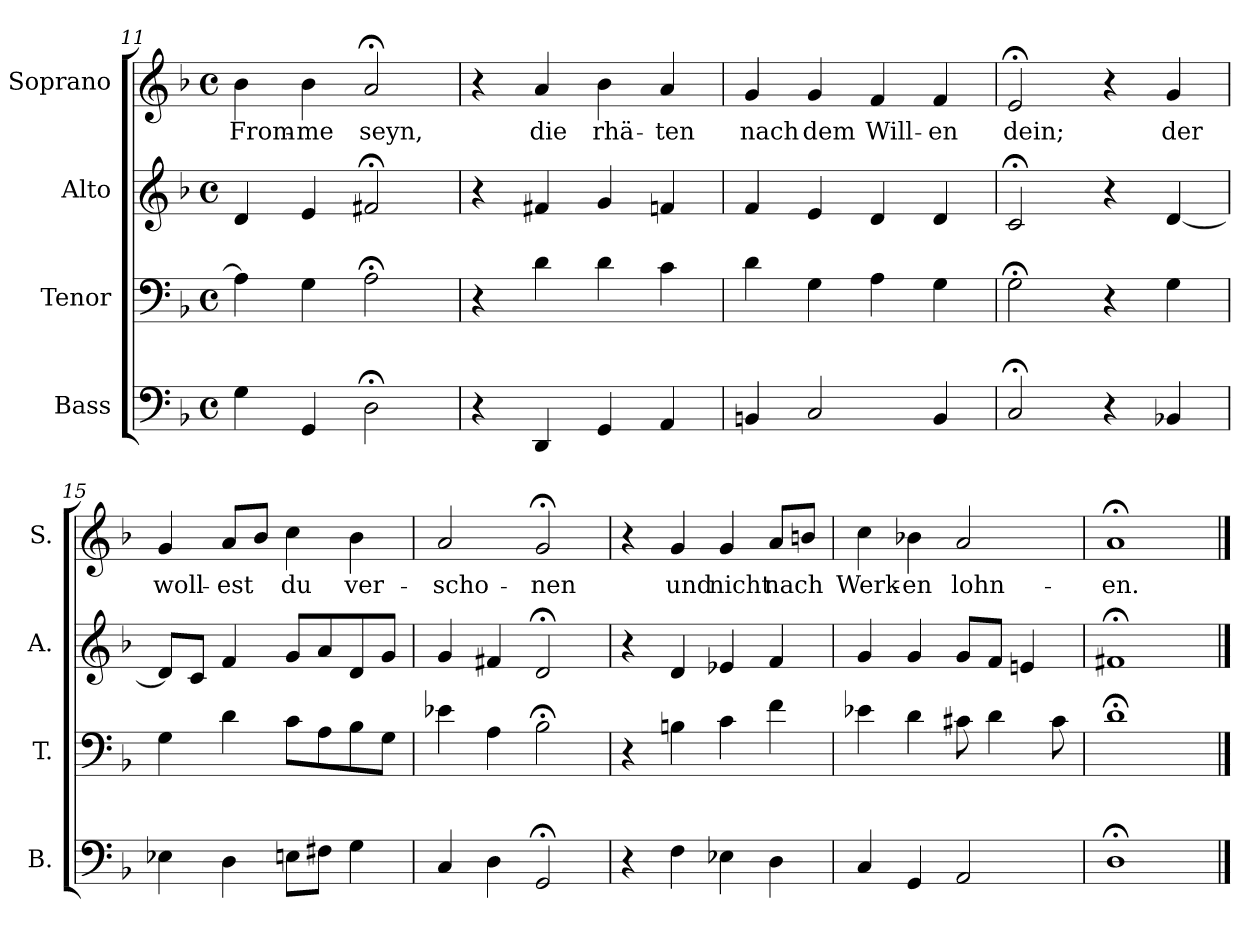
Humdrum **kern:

**kern	**kern	**kern	**kern	**text
*part4	*part3	*part2	*part1	*part1
*staff4	*staff3	*staff2	*staff1	*staff1
*I"Bass	*I"Tenor	*I"Alto	*I"Soprano	*
*I'B.	*I'T.	*I'A.	*I'S.	*
*clefF4	*clefF4	*clefG2	*clefG2	*
*k[b-]	*k[b-]	*k[b-]	*k[b-]	*
*F:	*F:	*F:	*F:	*
*M4/4	*M4/4	*M4/4	*M4/4	*
*met(c)	*met(c)	*met(c)	*met(c)	*
=11	=11	=11	=11	=11
!	!	!	!	!LO:LY:b
4G\	4A\]	4d/	4b-\	From-
!	!	!	!	!LO:LY:b
4GG/	4G\	4e/	4b-\	-me
!	!	!	!	!LO:LY:b
2D;<\	2A;<\	2f#X;</	2a;</	seyn,
=12	=12	=12	=12	=12
4r	4r	4r	4r	.
!	!	!	!	!LO:LY:b
4DD/	4d\	4f#X/	4a/	die
!	!	!	!	!LO:LY:b
4GG/	4d\	4g/	4b-\	rhä-
!	!	!	!	!LO:LY:b
4AA/	4c\	4fn/	4a/	-ten
!!LO:PB:g=z
=13	=13	=13	=13	=13
!	!	!	!	!LO:LY:b
4BBn/	4d\	4f/	4g/	nach
!	!	!	!	!LO:LY:b
2C/	4G\	4e/	4g/	dem
!	!	!	!	!LO:LY:b
.	4A\	4d/	4f/	Will-
!	!	!	!	!LO:LY:b
4BB/	4G\	4d/	4f/	-en
!!LO:PB:g=z
=14	=14	=14	=14	=14
!	!	!	!	!LO:LY:b
2C;</	2G;<\	2c;</	2e;</	dein;
4r	4r	4r	4r	.
!	!	!	!	!LO:LY:b
4BB-X/	4G\	[4d/	4g/	der
=15	=15	=15	=15	=15
!	!	!	!	!LO:LY:b
4E-X\	4G\	8d/L]	4g/	woll-
.	.	8c/J	.	.
!	!	!	!	!LO:LY:b
4D\	4d\	4f/	8a/L	-est
.	.	.	8b-/J	.
!	!	!	!	!LO:LY:b
8En\L	8c\L	8g/L	4cc\	du
8F#X\J	8A\	8a/	.	.
!	!	!	!	!LO:LY:b
4G\	8B-\	8d/	4b-\	ver-
.	8G\J	8g/J	.	.
=16	=16	=16	=16	=16
!	!	!	!	!LO:LY:b
4C/	4e-X\	4g/	2a/	-scho-
4D\	4A\	4f#X/	.	.
!	!	!	!	!LO:LY:b
2GG;</	2B-;<\	2d;</	2g;</	-nen
=17	=17	=17	=17	=17
4r	4r	4r	4r	.
!	!	!	!	!LO:LY:b
4F\	4Bn\	4d/	4g/	und
!	!	!	!	!LO:LY:b
4E-X\	4c\	4e-X/	4g/	nicht
!	!	!	!	!LO:LY:b
4D\	4f\	4f/	8a/L	nach
.	.	.	8bn/J	.
=18	=18	=18	=18	=18
!	!	!	!	!LO:LY:b
4C/	4e-X\	4g/	4cc\	Werk-
!	!	!	!	!LO:LY:b
4GG/	4d\	4g/	4b-X\	-en
!	!	!	!	!LO:LY:b
2AA/	8c#X\	8g/L	2a/	lohn-
.	4d\	8f/J	.	.
.	.	4en/	.	.
.	8c#\	.	.	.
=19	=19	=19	=19	=19
!	!	!	!	!LO:LY:b
1D;<	1d;<	1f#X;<	1a;<	-en.
==	==	==	==	==
*-	*-	*-	*-	*-
